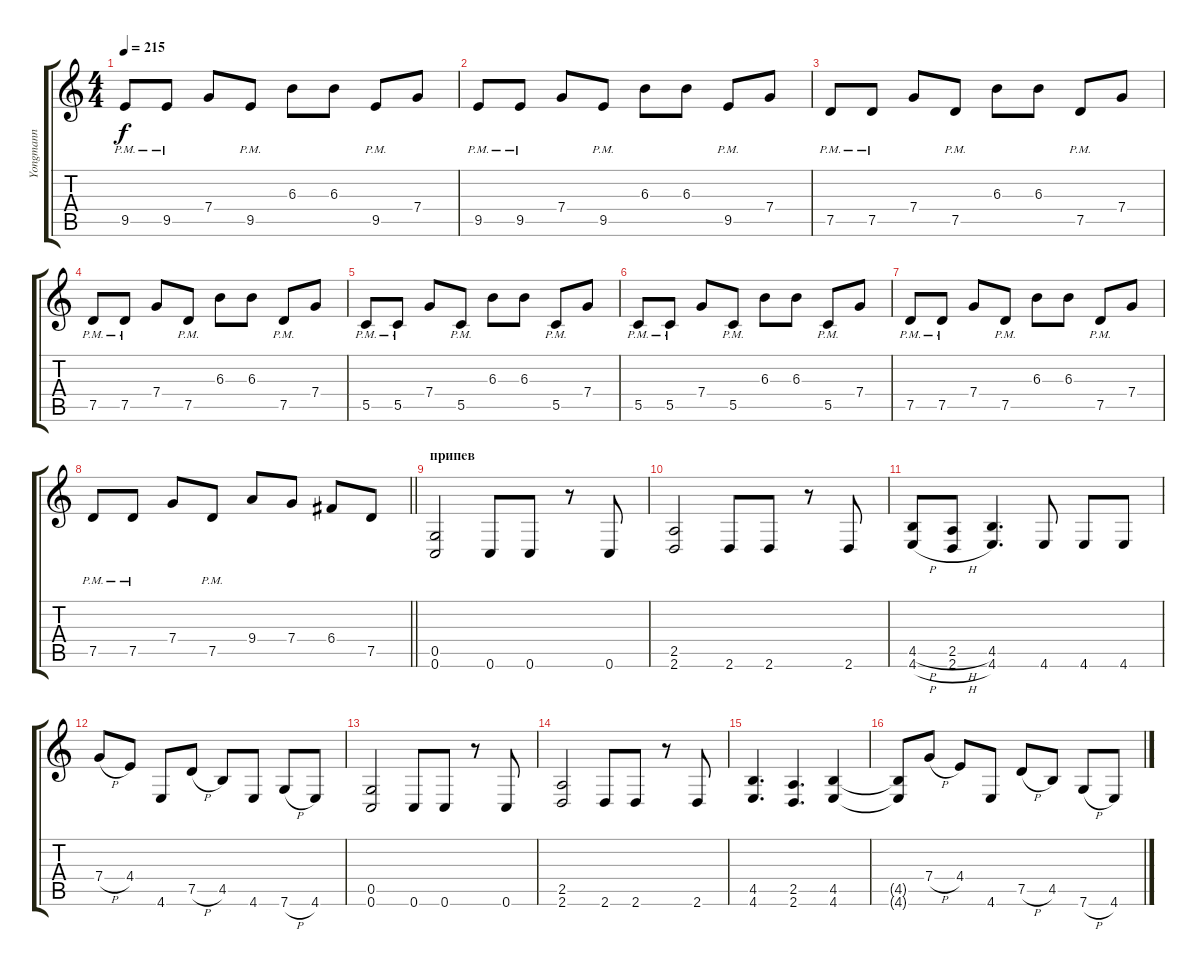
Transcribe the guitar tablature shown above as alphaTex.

\track ("Yongmann" "Yongmann") {instrument distortionguitar}
\staff {score tabs}
\tuning (D4 A3 F3 C3 G2 C2) {hide}
\ts (4 4)
\tempo 215
\clef g2
\ks c
9.5{pm}.8{dy f} 9.5{pm}.8 7.4.8 9.5{pm}.8 6.3.8 6.3.8 9.5{pm}.8 7.4.8 |
9.5{pm}.8 9.5{pm}.8 7.4.8 9.5{pm}.8 6.3.8 6.3.8 9.5{pm}.8 7.4.8 |
7.5{pm}.8 7.5{pm}.8 7.4.8 7.5{pm}.8 6.3.8 6.3.8 7.5{pm}.8 7.4.8 |
7.5{pm}.8 7.5{pm}.8 7.4.8 7.5{pm}.8 6.3.8 6.3.8 7.5{pm}.8 7.4.8 |
5.5{pm}.8 5.5{pm}.8 7.4.8 5.5{pm}.8 6.3.8 6.3.8 5.5{pm}.8 7.4.8 |
5.5{pm}.8 5.5{pm}.8 7.4.8 5.5{pm}.8 6.3.8 6.3.8 5.5{pm}.8 7.4.8 |
7.5{pm}.8 7.5{pm}.8 7.4.8 7.5{pm}.8 6.3.8 6.3.8 7.5{pm}.8 7.4.8 |
\barLineRight lightlight
7.5{pm}.8 7.5{pm}.8 7.4.8 7.5{pm}.8 9.4.8 7.4.8 6.4.8 7.5.8 |
\section ("" "припев")
(0.5 0.6).2 0.6.8 0.6.8 r.8 0.6.8 |
(2.5 2.6).2 2.6.8 2.6.8 r.8 2.6.8 |
(4.5{h} 4.6{h}).8 (2.5{h} 2.6{h}).8 (4.5 4.6).4{d} 4.6.8 4.6.8 4.6.8 |
7.4{h}.8 4.4.8 4.6.8 7.5{h}.8 4.5.8 4.6.8 7.6{h}.8 4.6.8 |
(0.5 0.6).2 0.6.8 0.6.8 r.8 0.6.8 |
(2.5 2.6).2 2.6.8 2.6.8 r.8 2.6.8 |
(4.5 4.6).4{d} (2.5 2.6).4{d} (4.5 4.6).4 |
(4.5{t} 4.6{t}).8 7.4{h}.8 4.4.8 4.6.8 7.5{h}.8 4.5.8 7.6{h}.8 4.6.8
